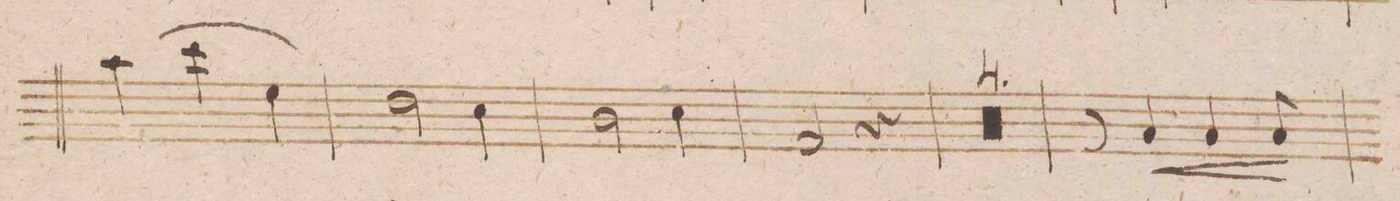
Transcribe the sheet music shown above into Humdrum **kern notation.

**kern	**dynam
*I"Fagotto Imo	*
*clefF4	*
*k[b-]	*
*M3/4	*
(4c\	.
4e\	.
4G\)	.
=29	=29
2F\	.
4E\	.
=30	=30
2D\	.
4E\	.
=31	=31
2AA/	.
4r	.
=32	=32
0.r	.
=33	=33
=34	=34
=35	=35
=36	=36
8r	.
4C/	<
4C/	.
8C/	[
=37	=37
*-	*-
